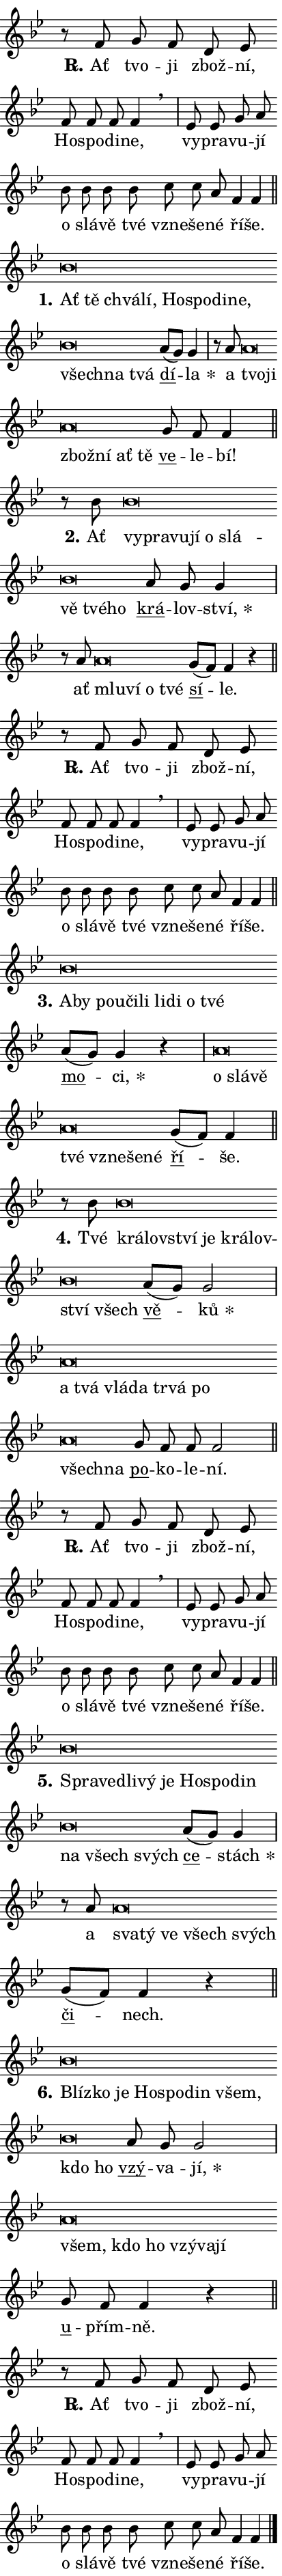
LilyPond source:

\version "2.24.0"
\header { tagline = "" }
\paper {
  indent = 0\cm
  top-margin = 0\cm
  right-margin = 0.13\cm % to fit lyric hyphens
  bottom-margin = 0\cm
  left-margin = 0\cm
  paper-width = 7\cm
  page-breaking = #ly:one-page-breaking
  system-system-spacing.basic-distance = #11
  score-system-spacing.basic-distance = #11
  ragged-last = ##f
}


%% Author: Thomas Morley
%% https://lists.gnu.org/archive/html/lilypond-user/2020-05/msg00002.html
#(define (line-position grob)
"Returns position of @var[grob} in current system:
   @code{'start}, if at first time-step
   @code{'end}, if at last time-step
   @code{'middle} otherwise
"
  (let* ((col (ly:item-get-column grob))
         (ln (ly:grob-object col 'left-neighbor))
         (rn (ly:grob-object col 'right-neighbor))
         (col-to-check-left (if (ly:grob? ln) ln col))
         (col-to-check-right (if (ly:grob? rn) rn col))
         (break-dir-left
           (and
             (ly:grob-property col-to-check-left 'non-musical #f)
             (ly:item-break-dir col-to-check-left)))
         (break-dir-right
           (and
             (ly:grob-property col-to-check-right 'non-musical #f)
             (ly:item-break-dir col-to-check-right))))
        (cond ((eqv? 1 break-dir-left) 'start)
              ((eqv? -1 break-dir-right) 'end)
              (else 'middle))))

#(define (tranparent-at-line-position vctor)
  (lambda (grob)
  "Relying on @code{line-position} select the relevant enry from @var{vctor}.
Used to determine transparency,"
    (case (line-position grob)
      ((end) (not (vector-ref vctor 0)))
      ((middle) (not (vector-ref vctor 1)))
      ((start) (not (vector-ref vctor 2))))))

noteHeadBreakVisibility =
#(define-music-function (break-visibility)(vector?)
"Makes @code{NoteHead}s transparent relying on @var{break-visibility}"
#{
  \override NoteHead.transparent =
    #(tranparent-at-line-position break-visibility)
#})

#(define delete-ledgers-for-transparent-note-heads
  (lambda (grob)
    "Reads whether a @code{NoteHead} is transparent.
If so this @code{NoteHead} is removed from @code{'note-heads} from
@var{grob}, which is supposed to be @code{LedgerLineSpanner}.
As a result ledgers are not printed for this @code{NoteHead}"
    (let* ((nhds-array (ly:grob-object grob 'note-heads))
           (nhds-list
             (if (ly:grob-array? nhds-array)
                 (ly:grob-array->list nhds-array)
                 '()))
           ;; Relies on the transparent-property being done before
           ;; Staff.LedgerLineSpanner.after-line-breaking is executed.
           ;; This is fragile ...
           (to-keep
             (remove
               (lambda (nhd)
                 (ly:grob-property nhd 'transparent #f))
               nhds-list)))
      ;; TODO find a better method to iterate over grob-arrays, similiar
      ;; to filter/remove etc for lists
      ;; For now rebuilt from scratch
      (set! (ly:grob-object grob 'note-heads)  '())
      (for-each
        (lambda (nhd)
          (ly:pointer-group-interface::add-grob grob 'note-heads nhd))
        to-keep))))

squashNotes = {
  \override NoteHead.X-extent = #'(-0.2 . 0.2)
  \override NoteHead.Y-extent = #'(-0.75 . 0)
  \override NoteHead.stencil =
    #(lambda (grob)
       (let ((pos (ly:grob-property grob 'staff-position)))
         (begin
           (if (< pos -7) (display "ERROR: Lower brevis then expected\n") (display ""))
           (if (<= pos -6) ly:text-interface::print ly:note-head::print))))
}
unSquashNotes = {
  \revert NoteHead.X-extent
  \revert NoteHead.Y-extent
  \revert NoteHead.stencil
}

hideNotes = \noteHeadBreakVisibility #begin-of-line-visible
unHideNotes = \noteHeadBreakVisibility #all-visible

% work-around for resetting accidentals
% https://lilypond.org/doc/v2.23/Documentation/notation/displaying-rhythms#unmetered-music
cadenzaMeasure = {
  \cadenzaOff
  \partial 1024 s1024
  \cadenzaOn
}

#(define-markup-command (accent layout props text) (markup?)
  "Underline accented syllable"
  (interpret-markup layout props
    #{\markup \override #'(offset . 4.3) \underline { #text }#}))

responsum = \markup \concat {
  "R" \hspace #-1.05 \path #0.1 #'((moveto 0 0.07) (lineto 0.9 0.8)) \hspace #0.05 "."
}

spaceSize = #0.6828661417322834 % exact space size for TeX Gyre Schola

\layout {
  \context {
    \Staff
    \remove "Time_signature_engraver"
    \override LedgerLineSpanner.after-line-breaking = #delete-ledgers-for-transparent-note-heads
  }
  \context {
    \Lyrics {
      \override LyricSpace.minimum-distance = \spaceSize
      \override LyricText.font-name = #"TeX Gyre Schola"
      \override LyricText.font-size = 1
      \override StanzaNumber.font-name = #"TeX Gyre Schola Bold"
      \override StanzaNumber.font-size = 1
    }
  }
  \context {
    \Score 
    \override NoteHead.text =
      #(lambda (grob) 
        (let ((pos (ly:grob-property grob 'staff-position)))
          #{\markup {
            \combine
              \halign #-0.55 \raise #(if (= pos -6) 0 0.5) \override #'(thickness . 2) \draw-line #'(3.2 . 0)
              \musicglyph "noteheads.sM1"
          }#}))
  }
}

% magnetic-lyrics.ily
%
%   written by
%     Jean Abou Samra <jean@abou-samra.fr>
%     Werner Lemberg <wl@gnu.org>
%
%   adapted by
%     Jiri Hon <jiri.hon@gmail.com>
%
% Version 2022-Apr-15

% https://www.mail-archive.com/lilypond-user@gnu.org/msg149350.html

#(define (Left_hyphen_pointer_engraver context)
   "Collect syllable-hyphen-syllable occurrences in lyrics and store
them in properties.  This engraver only looks to the left.  For
example, if the lyrics input is @code{foo -- bar}, it does the
following.

@itemize @bullet
@item
Set the @code{text} property of the @code{LyricHyphen} grob between
@q{foo} and @q{bar} to @code{foo}.

@item
Set the @code{left-hyphen} property of the @code{LyricText} grob with
text @q{foo} to the @code{LyricHyphen} grob between @q{foo} and
@q{bar}.
@end itemize

Use this auxiliary engraver in combination with the
@code{lyric-@/text::@/apply-@/magnetic-@/offset!} hook."
   (let ((hyphen #f)
         (text #f))
     (make-engraver
      (acknowledgers
       ((lyric-syllable-interface engraver grob source-engraver)
        (set! text grob)))
      (end-acknowledgers
       ((lyric-hyphen-interface engraver grob source-engraver)
        ;(when (not (grob::has-interface grob 'lyric-space-interface))
          (set! hyphen grob)));)
      ((stop-translation-timestep engraver)
       (when (and text hyphen)
         (ly:grob-set-object! text 'left-hyphen hyphen))
       (set! text #f)
       (set! hyphen #f)))))

#(define (lyric-text::apply-magnetic-offset! grob)
   "If the space between two syllables is less than the value in
property @code{LyricText@/.details@/.squash-threshold}, move the right
syllable to the left so that it gets concatenated with the left
syllable.

Use this function as a hook for
@code{LyricText@/.after-@/line-@/breaking} if the
@code{Left_@/hyphen_@/pointer_@/engraver} is active."
   (let ((hyphen (ly:grob-object grob 'left-hyphen #f)))
     (when hyphen
       (let ((left-text (ly:spanner-bound hyphen LEFT)))
         (when (grob::has-interface left-text 'lyric-syllable-interface)
           (let* ((common (ly:grob-common-refpoint grob left-text X))
                  (this-x-ext (ly:grob-extent grob common X))
                  (left-x-ext
                   (begin
                     ;; Trigger magnetism for left-text.
                     (ly:grob-property left-text 'after-line-breaking)
                     (ly:grob-extent left-text common X)))
                  ;; `delta` is the gap width between two syllables.
                  (delta (- (interval-start this-x-ext)
                            (interval-end left-x-ext)))
                  (details (ly:grob-property grob 'details))
                  (threshold (assoc-get 'squash-threshold details 0.2)))
             (when (< delta threshold)
               (let* (;; We have to manipulate the input text so that
                      ;; ligatures crossing syllable boundaries are not
                      ;; disabled.  For languages based on the Latin
                      ;; script this is essentially a beautification.
                      ;; However, for non-Western scripts it can be a
                      ;; necessity.
                      (lt (ly:grob-property left-text 'text))
                      (rt (ly:grob-property grob 'text))
                      (is-space (grob::has-interface hyphen 'lyric-space-interface))
                      (space (if is-space " " ""))
                      (extra-delta (if is-space spaceSize 0))
                      ;; Append new syllable.
                      (ltrt-space (if (and (string? lt) (string? rt))
                                (string-append lt space rt)
                                (make-concat-markup (list lt space rt))))
                      ;; Right-align `ltrt` to the right side.
                      (ltrt-space-markup (grob-interpret-markup
                               grob
                               (make-translate-markup
                                (cons (interval-length this-x-ext) 0)
                                (make-right-align-markup ltrt-space)))))
                 (begin
                   ;; Don't print `left-text`.
                   (ly:grob-set-property! left-text 'stencil #f)
                   ;; Set text and stencil (which holds all collected
                   ;; syllables so far) and shift it to the left.
                   (ly:grob-set-property! grob 'text ltrt-space)
                   (ly:grob-set-property! grob 'stencil ltrt-space-markup)
                   (ly:grob-translate-axis! grob (- (- delta extra-delta)) X))))))))))


#(define (lyric-hyphen::displace-bounds-first grob)
   ;; Make very sure this callback isn't triggered too early.
   (let ((left (ly:spanner-bound grob LEFT))
         (right (ly:spanner-bound grob RIGHT)))
     (ly:grob-property left 'after-line-breaking)
     (ly:grob-property right 'after-line-breaking)
     (ly:lyric-hyphen::print grob)))

squashThreshold = #0.4

\layout {
  \context {
    \Lyrics
    \consists #Left_hyphen_pointer_engraver
    \override LyricText.after-line-breaking =
      #lyric-text::apply-magnetic-offset!
    \override LyricHyphen.stencil = #lyric-hyphen::displace-bounds-first
    \override LyricText.details.squash-threshold = \squashThreshold
    \override LyricHyphen.minimum-distance = 0
    \override LyricHyphen.minimum-length = \squashThreshold
  }
}

squashText = \override LyricText.details.squash-threshold = 9999
unSquashText = \override LyricText.details.squash-threshold = \squashThreshold

leftText = \override LyricText.self-alignment-X = #LEFT
unLeftText = \revert LyricText.self-alignment-X

starOffset = #(lambda (grob) 
                (let ((x_offset (ly:self-alignment-interface::aligned-on-x-parent grob)))
                  (if (= x_offset 0) 0 (+ x_offset 1.2))))

star = #(define-music-function (syllable)(string?)
"Append star separator at the end of a syllable"
#{
  \once \override LyricText.X-offset = #starOffset
  \lyricmode { \markup {
    #syllable
    \override #'((font-name . "TeX Gyre Schola Bold")) \hspace #0.2 \lower #0.65 \larger "*"
  } }
#})

starAccent = #(define-music-function (syllable)(string?)
"Append star separator at the end of a syllable and make accent"
#{
  \once \override LyricText.X-offset = #starOffset
  \lyricmode { \markup {
    \accent #syllable
    \override #'((font-name . "TeX Gyre Schola Bold")) \hspace #0.2 \lower #0.65 \larger "*"
  } }
#})

breath = #(define-music-function (syllable)(string?)
"Append breathing indicator at the end of a syllable"
#{
  \lyricmode { \markup { #syllable "+" } }
#})

optionalBreath = #(define-music-function (syllable)(string?)
"Append optional breathing indicator at the end of a syllable"
#{
  \lyricmode { \markup { #syllable "(+)" } }
#})


\score {
    <<
        \new Voice = "melody" { \cadenzaOn \key bes \major \relative { r8 f' g f d es \bar "" f f f f4 \breathe \cadenzaMeasure \bar "|" es8 es \bar "" g a \bar "" bes bes bes bes \bar "" c c a f4 f \cadenzaMeasure \bar "||" \break } }
        \new Lyrics \lyricsto "melody" { \lyricmode { \set stanza = \responsum
Ať tvo -- ji zbož -- ní, Ho -- spo -- di -- ne, vy -- pra -- vu -- jí o slá -- vě tvé vzne -- še -- né ří -- še. } }
    >>
    \layout {}
}

\score {
    <<
        \new Voice = "melody" { \cadenzaOn \key bes \major \relative { \squashNotes bes'\breve*1/16 \hideNotes \breve*1/16 \bar "" \breve*1/16 \bar "" \breve*1/16 \bar "" \breve*1/16 \bar "" \breve*1/16 \bar "" \breve*1/16 \bar "" \breve*1/16 \bar "" \breve*1/16 \bar "" \breve*1/16 \breve*1/16 \bar "" \unHideNotes \unSquashNotes \bar "" a8[( g)] g4 \cadenzaMeasure \bar "|" r8 a8 \squashNotes a\breve*1/16 \hideNotes \breve*1/16 \bar "" \breve*1/16 \bar "" \breve*1/16 \bar "" \breve*1/16 \breve*1/16 \bar "" \unHideNotes \unSquashNotes \bar "" g8 f f4 \cadenzaMeasure \bar "||" \break } }
        \new Lyrics \lyricsto "melody" { \lyricmode { \set stanza = "1."
\leftText Ať \squashText tě chvá -- lí, Ho -- spo -- di -- ne, všech -- na tvá \unLeftText \unSquashText \markup \accent dí -- \star la a \leftText tvo -- \squashText ji zbož -- ní ať tě \unLeftText \unSquashText \markup \accent ve -- le -- bí! } }
    >>
    \layout {}
}

\score {
    <<
        \new Voice = "melody" { \cadenzaOn \key bes \major \relative { r8 bes'8 \squashNotes bes\breve*1/16 \hideNotes \breve*1/16 \bar "" \breve*1/16 \bar "" \breve*1/16 \bar "" \breve*1/16 \bar "" \breve*1/16 \bar "" \breve*1/16 \bar "" \breve*1/16 \breve*1/16 \bar "" \unHideNotes \unSquashNotes \bar "" a8 g g4 \cadenzaMeasure \bar "|" r8 a8 \squashNotes a\breve*1/16 \hideNotes \breve*1/16 \bar "" \breve*1/16 \breve*1/16 \bar "" \unHideNotes \unSquashNotes \bar "" g8[( f)] f4 r \cadenzaMeasure \bar "||" \break } }
        \new Lyrics \lyricsto "melody" { \lyricmode { \set stanza = "2."
Ať \leftText vy -- \squashText pra -- vu -- jí o slá -- vě tvé -- ho \unLeftText \unSquashText \markup \accent krá -- lov -- \star ství, ať \leftText mlu -- \squashText ví o tvé \unLeftText \unSquashText \markup \accent sí -- le. } }
    >>
    \layout {}
}

\score {
    <<
        \new Voice = "melody" { \cadenzaOn \key bes \major \relative { r8 f' g f d es \bar "" f f f f4 \breathe \cadenzaMeasure \bar "|" es8 es \bar "" g a \bar "" bes bes bes bes \bar "" c c a f4 f \cadenzaMeasure \bar "||" \break } }
        \new Lyrics \lyricsto "melody" { \lyricmode { \set stanza = \responsum
Ať tvo -- ji zbož -- ní, Ho -- spo -- di -- ne, vy -- pra -- vu -- jí o slá -- vě tvé vzne -- še -- né ří -- še. } }
    >>
    \layout {}
}

\score {
    <<
        \new Voice = "melody" { \cadenzaOn \key bes \major \relative { \squashNotes bes'\breve*1/16 \hideNotes \breve*1/16 \bar "" \breve*1/16 \bar "" \breve*1/16 \bar "" \breve*1/16 \bar "" \breve*1/16 \bar "" \breve*1/16 \bar "" \breve*1/16 \bar "" \breve*1/16 \breve*1/16 \bar "" \unHideNotes \unSquashNotes \bar "" a8[( g)] g4 r \cadenzaMeasure \bar "|" \squashNotes a\breve*1/16 \hideNotes \breve*1/16 \bar "" \breve*1/16 \bar "" \breve*1/16 \bar "" \breve*1/16 \bar "" \breve*1/16 \breve*1/16 \bar "" \unHideNotes \unSquashNotes \bar "" g8[( f)] f4 \cadenzaMeasure \bar "||" \break } }
        \new Lyrics \lyricsto "melody" { \lyricmode { \set stanza = "3."
\leftText A -- \squashText by po -- u -- či -- li li -- di o tvé \unLeftText \unSquashText \markup \accent mo -- \star ci, \leftText o \squashText slá -- vě tvé vzne -- še -- né \unLeftText \unSquashText \markup \accent ří -- še. } }
    >>
    \layout {}
}

\score {
    <<
        \new Voice = "melody" { \cadenzaOn \key bes \major \relative { r8 bes'8 \squashNotes bes\breve*1/16 \hideNotes \breve*1/16 \bar "" \breve*1/16 \bar "" \breve*1/16 \bar "" \breve*1/16 \bar "" \breve*1/16 \bar "" \breve*1/16 \breve*1/16 \bar "" \unHideNotes \unSquashNotes \bar "" a8[( g)] g2 \cadenzaMeasure \bar "|" \squashNotes a\breve*1/16 \hideNotes \breve*1/16 \bar "" \breve*1/16 \bar "" \breve*1/16 \bar "" \breve*1/16 \bar "" \breve*1/16 \bar "" \breve*1/16 \bar "" \breve*1/16 \breve*1/16 \bar "" \unHideNotes \unSquashNotes \bar "" g8 f f f2 \cadenzaMeasure \bar "||" \break } }
        \new Lyrics \lyricsto "melody" { \lyricmode { \set stanza = "4."
Tvé \leftText krá -- \squashText lov -- ství je krá -- lov -- ství všech \unLeftText \unSquashText \markup \accent vě -- \star ků \leftText a \squashText tvá vlá -- da tr -- vá po všech -- na \unLeftText \unSquashText \markup \accent po -- ko -- le -- ní. } }
    >>
    \layout {}
}

\score {
    <<
        \new Voice = "melody" { \cadenzaOn \key bes \major \relative { r8 f' g f d es \bar "" f f f f4 \breathe \cadenzaMeasure \bar "|" es8 es \bar "" g a \bar "" bes bes bes bes \bar "" c c a f4 f \cadenzaMeasure \bar "||" \break } }
        \new Lyrics \lyricsto "melody" { \lyricmode { \set stanza = \responsum
Ať tvo -- ji zbož -- ní, Ho -- spo -- di -- ne, vy -- pra -- vu -- jí o slá -- vě tvé vzne -- še -- né ří -- še. } }
    >>
    \layout {}
}

\score {
    <<
        \new Voice = "melody" { \cadenzaOn \key bes \major \relative { \squashNotes bes'\breve*1/16 \hideNotes \breve*1/16 \bar "" \breve*1/16 \bar "" \breve*1/16 \bar "" \breve*1/16 \bar "" \breve*1/16 \bar "" \breve*1/16 \bar "" \breve*1/16 \bar "" \breve*1/16 \bar "" \breve*1/16 \breve*1/16 \bar "" \unHideNotes \unSquashNotes \bar "" a8[( g)] g4 \cadenzaMeasure \bar "|" r8 a8 \squashNotes a\breve*1/16 \hideNotes \breve*1/16 \bar "" \breve*1/16 \bar "" \breve*1/16 \breve*1/16 \bar "" \unHideNotes \unSquashNotes \bar "" g8[( f)] f4 r \cadenzaMeasure \bar "||" \break } }
        \new Lyrics \lyricsto "melody" { \lyricmode { \set stanza = "5."
\leftText Spra -- \squashText ve -- dli -- vý je Ho -- spo -- din na všech svých \unLeftText \unSquashText \markup \accent ce -- \star stách a \leftText sva -- \squashText tý ve všech svých \unLeftText \unSquashText \markup \accent či -- nech. } }
    >>
    \layout {}
}

\score {
    <<
        \new Voice = "melody" { \cadenzaOn \key bes \major \relative { \squashNotes bes'\breve*1/16 \hideNotes \breve*1/16 \bar "" \breve*1/16 \bar "" \breve*1/16 \bar "" \breve*1/16 \bar "" \breve*1/16 \bar "" \breve*1/16 \bar "" \breve*1/16 \breve*1/16 \bar "" \unHideNotes \unSquashNotes \bar "" a8 g g2 \cadenzaMeasure \bar "|" \squashNotes a\breve*1/16 \hideNotes \breve*1/16 \bar "" \breve*1/16 \bar "" \breve*1/16 \bar "" \breve*1/16 \breve*1/16 \bar "" \unHideNotes \unSquashNotes \bar "" g8 f f4 r \cadenzaMeasure \bar "||" \break } }
        \new Lyrics \lyricsto "melody" { \lyricmode { \set stanza = "6."
\leftText Blíz -- \squashText ko je Ho -- spo -- din všem, kdo ho \unLeftText \unSquashText \markup \accent vzý -- va -- \star jí, \leftText všem, \squashText kdo ho vzý -- va -- jí \unLeftText \unSquashText \markup \accent u -- přím -- ně. } }
    >>
    \layout {}
}

\score {
    <<
        \new Voice = "melody" { \cadenzaOn \key bes \major \relative { r8 f' g f d es \bar "" f f f f4 \breathe \cadenzaMeasure \bar "|" es8 es \bar "" g a \bar "" bes bes bes bes \bar "" c c a f4 f \cadenzaMeasure \bar "||" \break } \bar "|." }
        \new Lyrics \lyricsto "melody" { \lyricmode { \set stanza = \responsum
Ať tvo -- ji zbož -- ní, Ho -- spo -- di -- ne, vy -- pra -- vu -- jí o slá -- vě tvé vzne -- še -- né ří -- še. } }
    >>
    \layout {}
}
